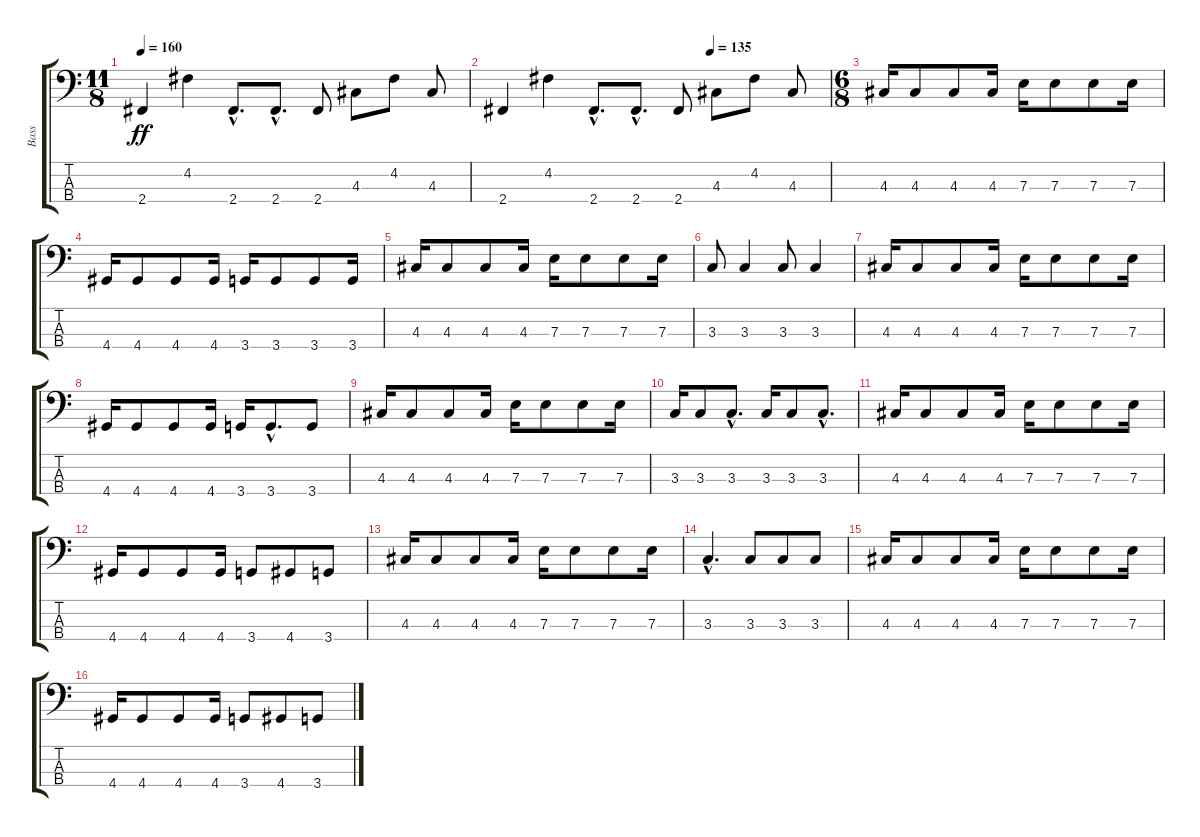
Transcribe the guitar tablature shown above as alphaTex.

\track ("Bass" "Bass") {instrument electricbassfinger}
\staff {score tabs}
\tuning (G2 D2 A1 E1) {hide}
\ts (11 8)
\tempo 160
\clef f4
\ks c
2.4.4{dy ff} 4.2.4 2.4{hac}.8{d} 2.4{hac}.8{d} 2.4.8 4.3.8 4.2.8 4.3.8 |
\tempo (135 0.6363636363636364)
2.4.4 4.2.4 2.4{hac}.8{d} 2.4{hac}.8{d} 2.4.8 4.3.8 4.2.8 4.3.8 |
\ts (6 8)
4.3.16 4.3.8 4.3.8 4.3.16 7.3.16 7.3.8 7.3.8 7.3.16 |
4.4.16 4.4.8 4.4.8 4.4.16 3.4.16 3.4.8 3.4.8 3.4.16 |
4.3.16 4.3.8 4.3.8 4.3.16 7.3.16 7.3.8 7.3.8 7.3.16 |
3.3.8 3.3.4 3.3.8 3.3.4 |
4.3.16 4.3.8 4.3.8 4.3.16 7.3.16 7.3.8 7.3.8 7.3.16 |
4.4.16 4.4.8 4.4.8 4.4.16 3.4.16 3.4{hac}.8{d} 3.4.8 |
4.3.16 4.3.8 4.3.8 4.3.16 7.3.16 7.3.8 7.3.8 7.3.16 |
3.3.16 3.3.8 3.3{hac}.8{d} 3.3.16 3.3.8 3.3{hac}.8{d} |
4.3.16 4.3.8 4.3.8 4.3.16 7.3.16 7.3.8 7.3.8 7.3.16 |
4.4.16 4.4.8 4.4.8 4.4.16 3.4.8 4.4.8 3.4.8 |
4.3.16 4.3.8 4.3.8 4.3.16 7.3.16 7.3.8 7.3.8 7.3.16 |
3.3{hac}.4{d} 3.3.8 3.3.8 3.3.8 |
4.3.16 4.3.8 4.3.8 4.3.16 7.3.16 7.3.8 7.3.8 7.3.16 |
4.4.16 4.4.8 4.4.8 4.4.16 3.4.8 4.4.8 3.4.8
